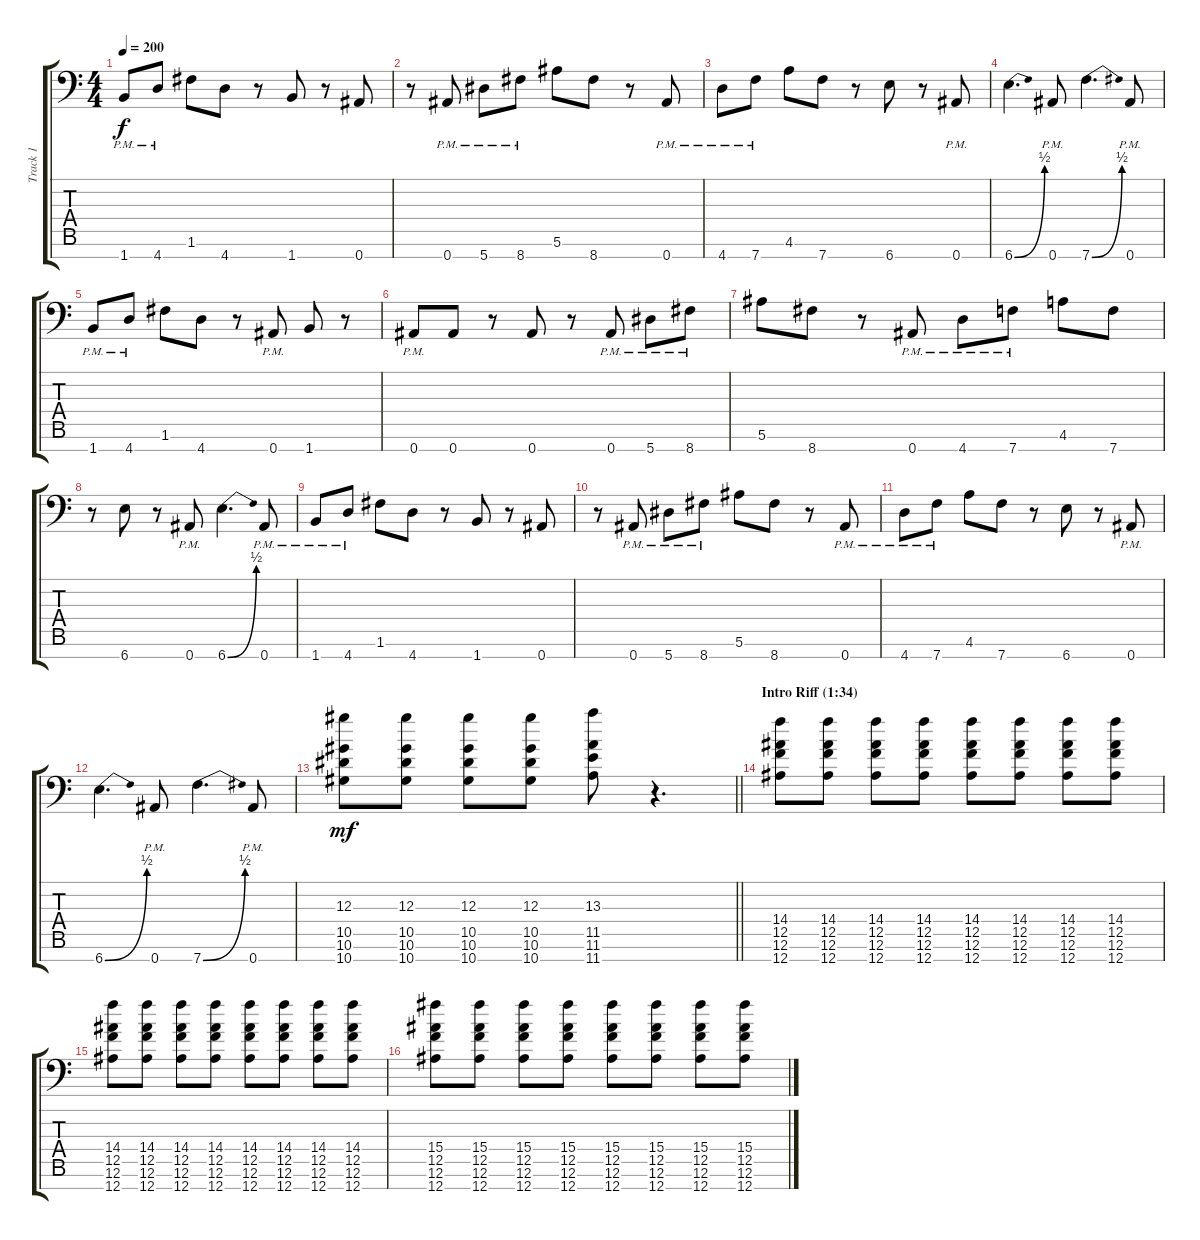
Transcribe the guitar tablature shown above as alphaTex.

\track ("Track 1" "Track 1") {instrument overdrivenguitar}
\staff {score tabs}
\tuning (F4 C4 Ab3 Eb3 Bb2 F2 Bb1) {hide}
\ts (4 4)
\tempo 200
\clef f4
\ks c
1.7{pm}.8{dy f} 4.7{pm}.8 1.6.8 4.7.8 r.8 1.7.8 r.8 0.7.8 |
r.8 0.7{pm}.8 5.7{pm}.8 8.7{pm}.8 5.6.8 8.7.8 r.8 0.7{pm}.8 |
4.7{pm}.8 7.7{pm}.8 4.6.8 7.7.8 r.8 6.7.8 r.8 0.7{pm}.8 |
6.7{be (bend 0 0 60 2)}.4{d} 0.7{pm}.8 7.7{be (bend 0 0 60 2)}.4{d} 0.7{pm}.8 |
1.7{pm}.8 4.7{pm}.8 1.6.8 4.7.8 r.8 0.7{pm}.8 1.7.8 r.8 |
0.7{pm}.8 0.7.8 r.8 0.7.8 r.8 0.7{pm}.8 5.7{pm}.8 8.7{pm}.8 |
5.6.8 8.7.8 r.8 0.7{pm}.8 4.7{pm}.8 7.7{pm}.8 4.6.8 7.7.8 |
r.8 6.7.8 r.8 0.7{pm}.8 6.7{be (bend 0 0 60 2)}.4{d} 0.7{pm}.8 |
1.7{pm}.8 4.7{pm}.8 1.6.8 4.7.8 r.8 1.7.8 r.8 0.7.8 |
r.8 0.7{pm}.8 5.7{pm}.8 8.7{pm}.8 5.6.8 8.7.8 r.8 0.7{pm}.8 |
4.7{pm}.8 7.7{pm}.8 4.6.8 7.7.8 r.8 6.7.8 r.8 0.7{pm}.8 |
6.7{be (bend 0 0 60 2)}.4{d} 0.7{pm}.8 7.7{be (bend 0 0 60 2)}.4{d} 0.7{pm}.8 |
\barLineRight lightlight
(12.3 10.5 10.6 10.7).8{dy mf} (12.3 10.5 10.6 10.7).8 (12.3 10.5 10.6 10.7).8 (12.3 10.5 10.6 10.7).8 (13.3 11.5 11.6 11.7).8 r.4{d} |
\section ("" "Intro Riff (1:34)")
(14.4 12.5 12.6 12.7).8 (14.4 12.5 12.6 12.7).8 (14.4 12.5 12.6 12.7).8 (14.4 12.5 12.6 12.7).8 (14.4 12.5 12.6 12.7).8 (14.4 12.5 12.6 12.7).8 (14.4 12.5 12.6 12.7).8 (14.4 12.5 12.6 12.7).8 |
(14.4 12.5 12.6 12.7).8 (14.4 12.5 12.6 12.7).8 (14.4 12.5 12.6 12.7).8 (14.4 12.5 12.6 12.7).8 (14.4 12.5 12.6 12.7).8 (14.4 12.5 12.6 12.7).8 (14.4 12.5 12.6 12.7).8 (14.4 12.5 12.6 12.7).8 |
(15.4 12.5 12.6 12.7).8 (15.4 12.5 12.6 12.7).8 (15.4 12.5 12.6 12.7).8 (15.4 12.5 12.6 12.7).8 (15.4 12.5 12.6 12.7).8 (15.4 12.5 12.6 12.7).8 (15.4 12.5 12.6 12.7).8 (15.4 12.5 12.6 12.7).8
